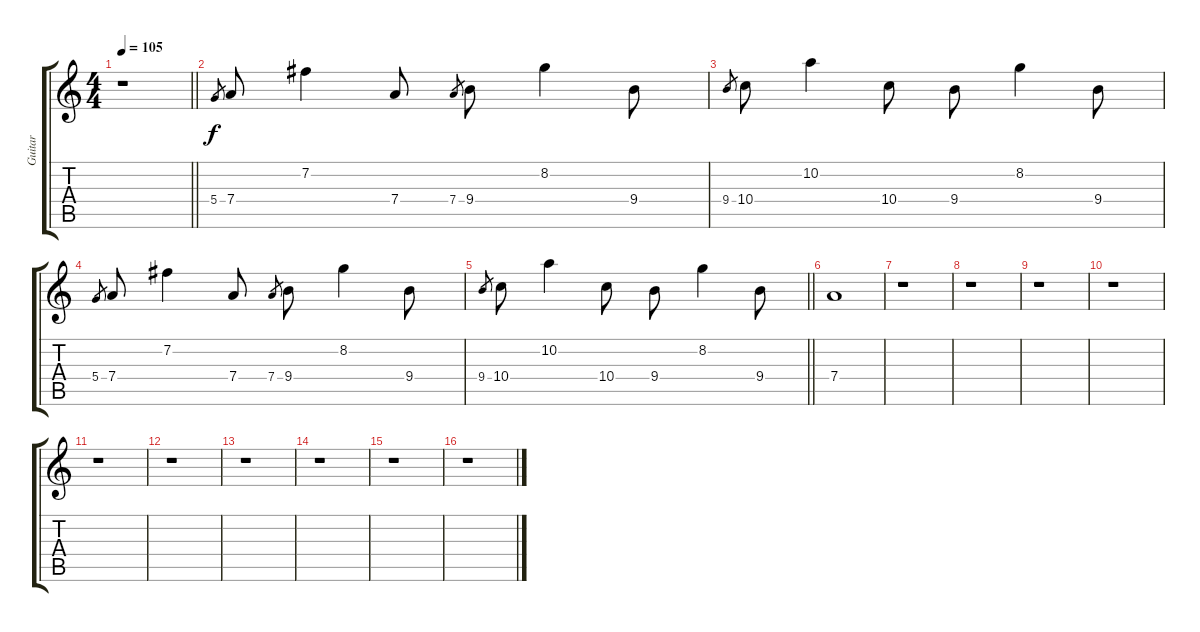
\track ("Guitar" "Guitar") {instrument electricguitarjazz}
\staff {score tabs}
\tuning (E4 B3 G3 D3 A2 E2) {hide}
\ts (4 4)
\tempo 105
\clef g2
\barLineRight lightlight
\ks c
r.1{dy f instrument electricguitarjazz} |
5.4.8{gr} 7.4.8 7.2.4 7.4.8 7.4.8{gr} 9.4.8 8.2.4 9.4.8 |
9.4.8{gr} 10.4.8 10.2.4 10.4.8 9.4.8 8.2.4 9.4.8 |
5.4.8{gr} 7.4.8 7.2.4 7.4.8 7.4.8{gr} 9.4.8 8.2.4 9.4.8 |
\barLineRight lightlight
9.4.8{gr} 10.4.8 10.2.4 10.4.8 9.4.8 8.2.4 9.4.8 |
7.4.1 |
r.1 |
r.1 |
r.1 |
r.1 |
r.1 |
r.1 |
r.1 |
r.1 |
r.1 |
r.1
